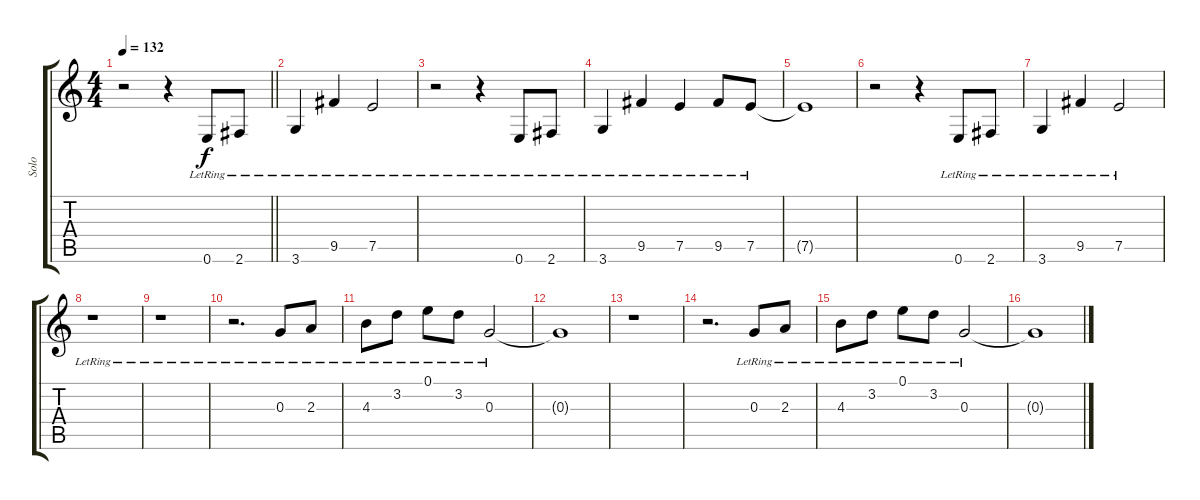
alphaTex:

\track ("Solo" "Solo") {instrument acousticguitarsteel}
\staff {score tabs}
\tuning (E4 B3 G3 D3 A2 E2) {hide}
\ts (4 4)
\tempo 132
\clef g2
\barLineRight lightlight
\ks c
r.2{dy f} r.4 0.6{lr}.8 2.6{lr}.8 |
3.6{lr}.4 9.5{lr}.4 7.5{lr}.2 |
r.2 r.4 0.6{lr}.8 2.6{lr}.8 |
3.6{lr}.4 9.5{lr}.4 7.5{lr}.4 9.5{lr}.8 7.5{lr}.8 |
7.5{t}.1 |
r.2 r.4 0.6{lr}.8 2.6{lr}.8 |
3.6{lr}.4 9.5{lr}.4 7.5{lr}.2 |
r.1 |
r.1 |
r.2{d} 0.3{lr}.8 2.3{lr}.8 |
4.3{lr}.8 3.2{lr}.8 0.1{lr}.8 3.2{lr}.8 0.3{lr}.2 |
0.3{t}.1 |
r.1 |
r.2{d} 0.3{lr}.8 2.3{lr}.8 |
4.3{lr}.8 3.2{lr}.8 0.1{lr}.8 3.2{lr}.8 0.3{lr}.2 |
0.3{t}.1
